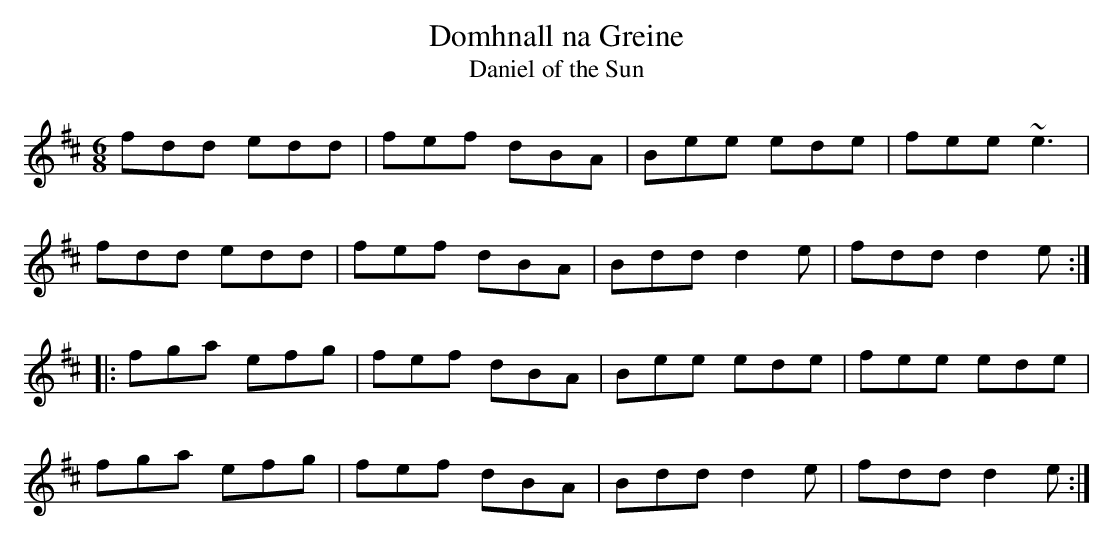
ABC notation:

X:1
T:Domhnall na Greine
T:Daniel of the Sun
M:6/8
L:1/8
K:D
fdd edd|fef dBA|Bee ede|fee ~e3|!
fdd edd|fef dBA|Bdd d2e|fdd d2e:|!
|:fga efg|fef dBA|Bee ede|fee ede|!
fga efg|fef dBA|Bdd d2e|fdd d2e:|!
